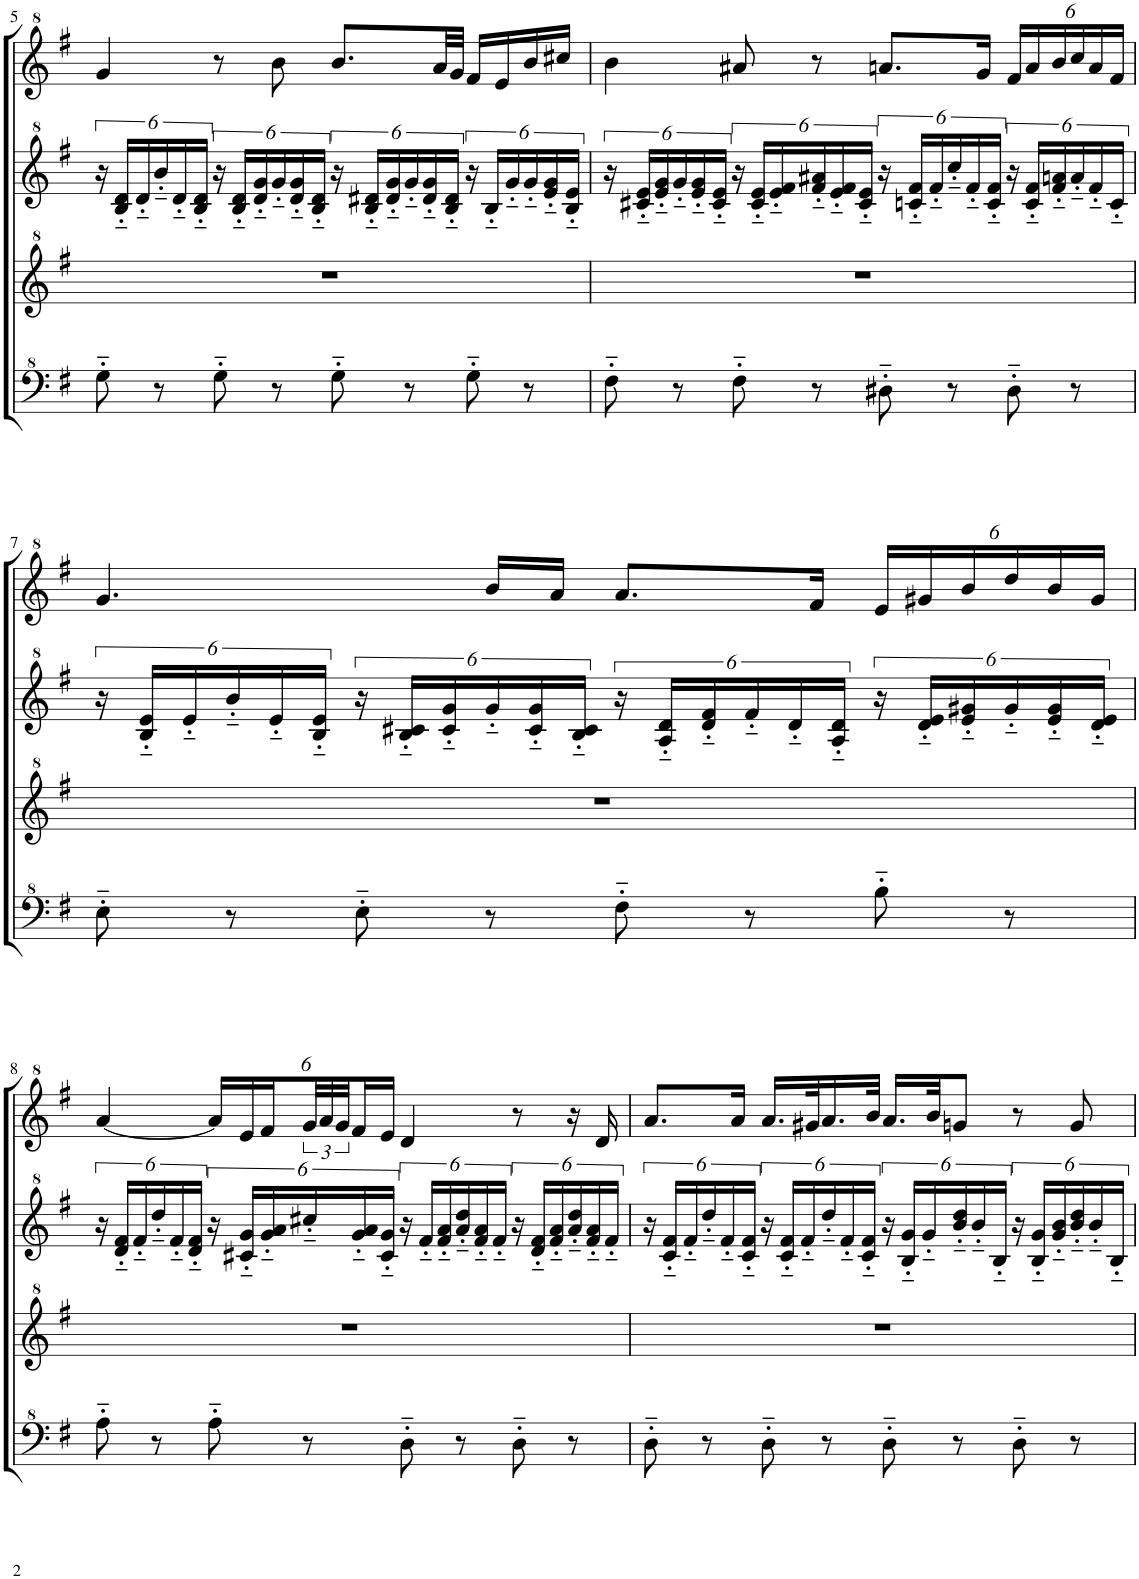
**kern	**kern	**kern	**kern
*part1	*part1	*part1	*part1
*staff4	*staff3	*staff2	*staff1
*I"Model III	*	*	*
!!LO:PB:g=z
*clefF^4	*clefG^2	*clefG^2	*clefG^2
*k[f#]	*k[f#]	*k[f#]	*k[f#]
*M4/4	*M4/4	*M4/4	*M4/4
=5	=5	=5	=5
8g'~\	1r	24r	4gg/
.	.	24b/'~ 24dd/'~LL	.
.	.	24dd'~/	.
8r	.	24bb'~/	.
.	.	24dd'~/	.
.	.	24b/'~ 24dd/'~JJ	.
8g'~\	.	24r	8r
.	.	24b/'~ 24dd/'~LL	.
.	.	24dd/'~ 24gg/'~	.
8r	.	24gg'~/	8bb\
.	.	24dd/'~ 24gg/'~	.
.	.	24b/'~ 24dd/'~JJ	.
8g'~\	.	24r	8.bb/L
.	.	24b/'~ 24dd#X/'~LL	.
.	.	24dd#/'~ 24gg/'~	.
8r	.	24gg'~/	.
.	.	24dd#/'~ 24gg/'~	.
.	.	.	32aa/LL
.	.	24b/'~ 24dd#/'~JJ	.
.	.	.	32gg/JJJ
8g'~\	.	24r	16ff#/LL
.	.	24b'~/LL	.
.	.	.	16ee/
.	.	24gg'~/	.
8r	.	24gg'~/	16bb/
.	.	24ee/'~ 24gg/'~	.
.	.	.	16ccc#X/JJ
.	.	24b/'~ 24ee/'~JJ	.
=6	=6	=6	=6
8f#'~\	1r	24r	4bb\
.	.	24cc#X/'~ 24ee/'~LL	.
.	.	24ee/'~ 24gg/'~	.
8r	.	24gg'~/	.
.	.	24ee/'~ 24gg/'~	.
.	.	24cc#/'~ 24ee/'~JJ	.
8f#'~\	.	24r	8aa#X/
.	.	24cc#/'~ 24ee/'~LL	.
.	.	24ee/'~ 24ff#/'~	.
8r	.	24ff#/'~ 24aa#X/'~	8r
.	.	24ee/'~ 24ff#/'~	.
.	.	24cc#/'~ 24ee/'~JJ	.
8d#X'~\	.	24r	8.aan/L
.	.	24ccn/'~ 24ff#/'~LL	.
.	.	24ff#'~/	.
8r	.	24ccc'~/	.
.	.	24ff#'~/	.
.	.	.	16gg/Jk
.	.	24cc/'~ 24ff#/'~JJ	.
*	*	*	*Xbrackettup
8d#'~\	.	24r	24ff#/LL
.	.	24cc/'~ 24ff#/'~LL	24aa/
.	.	24ff#/'~ 24aan/'~	24bb/
8r	.	24aa'~/	24ccc/
.	.	24ff#'~/	24aa/
.	.	24cc'~/JJ	24ff#/JJ
!!LO:LB:g=z
=7	=7	=7	=7
8e'~\	1r	24r	4.gg/
.	.	24b/'~ 24ee/'~LL	.
.	.	24ee'~/	.
8r	.	24bb'~/	.
.	.	24ee'~/	.
.	.	24b/'~ 24ee/'~JJ	.
8e'~\	.	24r	.
.	.	24b/'~ 24cc#X/'~LL	.
.	.	24cc#/'~ 24gg/'~	.
8r	.	24gg'~/	16bb/LL
.	.	24cc#/'~ 24gg/'~	.
.	.	.	16aa/JJ
.	.	24b/'~ 24cc#/'~JJ	.
8f#'~\	.	24r	8.aa/L
.	.	24a/'~ 24dd/'~LL	.
.	.	24dd/'~ 24ff#/'~	.
8r	.	24ff#'~/	.
.	.	24dd'~/	.
.	.	.	16ff#/Jk
.	.	24a/'~ 24dd/'~JJ	.
8b'~\	.	24r	24ee/LL
.	.	24dd/'~ 24ee/'~LL	24gg#X/
.	.	24ee/'~ 24gg#X/'~	24bb/
8r	.	24gg#'~/	24ddd/
.	.	24ee/'~ 24gg#/'~	24bb/
.	.	24dd/'~ 24ee/'~JJ	24gg#/JJ
!!LO:LB:g=z
=8	=8	=8	=8
8a'~\	1r	24r	[4aa/
.	.	24dd/'~ 24ff#/'~LL	.
.	.	24ff#'~/	.
8r	.	24ddd'~/	.
.	.	24ff#'~/	.
.	.	24dd/'~ 24ff#/'~JJ	.
8a'~\	.	24r	24aa/LL]
.	.	24cc#X/'~ 24gg/'~LL	24ee/
.	.	24gg/'~ 24aa/'~	24ff#/
8r	.	24ccc#X'~/	72gg/L
.	.	.	72aa/
.	.	.	72gg/J
.	.	24gg/'~ 24aa/'~	24ff#/
.	.	24cc#/'~ 24gg/'~JJ	24ee/JJ
8d'~\	.	24r	4dd/
.	.	24ff#'~/LL	.
.	.	24ff#/'~ 24aa/'~	.
8r	.	24aa/'~ 24ddd/'~	.
.	.	24ff#/'~ 24aa/'~	.
.	.	24ff#'~/JJ	.
8d'~\	.	24r	8r
.	.	24dd/'~ 24ff#/'~LL	.
.	.	24ff#/'~ 24aa/'~	.
8r	.	24aa/'~ 24ddd/'~	16r
.	.	24ff#/'~ 24aa/'~	.
.	.	.	16dd/
.	.	24ff#'~/JJ	.
=9	=9	=9	=9
8d'~\	1r	24r	8.aa/L
.	.	24cc/'~ 24ff#/'~LL	.
.	.	24ff#'~/	.
8r	.	24ddd'~/	.
.	.	24ff#'~/	.
.	.	.	16aa/Jk
.	.	24cc/'~ 24ff#/'~JJ	.
8d'~\	.	24r	16.aa/LL
.	.	24cc/'~ 24ff#/'~LL	.
.	.	24ff#'~/	.
.	.	.	32gg#X/K
8r	.	24ddd'~/	16.aa/
.	.	24ff#'~/	.
.	.	24cc/'~ 24ff#/'~JJ	.
.	.	.	32bb/JJk
8d'~\	.	24r	16.aa/LL
.	.	24b/'~ 24gg/'~LL	.
.	.	24gg'~/	.
.	.	.	32bb/JK
8r	.	24bb/'~ 24ddd/'~	8ggn/J
.	.	24bb'~/	.
.	.	24b'~/JJ	.
8d'~\	.	24r	8r
.	.	24b/'~ 24gg/'~LL	.
.	.	24gg/'~ 24bb/'~	.
8r	.	24bb/'~ 24ddd/'~	8gg/
.	.	24bb'~/	.
.	.	24b'~/JJ	.
=	=	=	=
*-	*-	*-	*-
